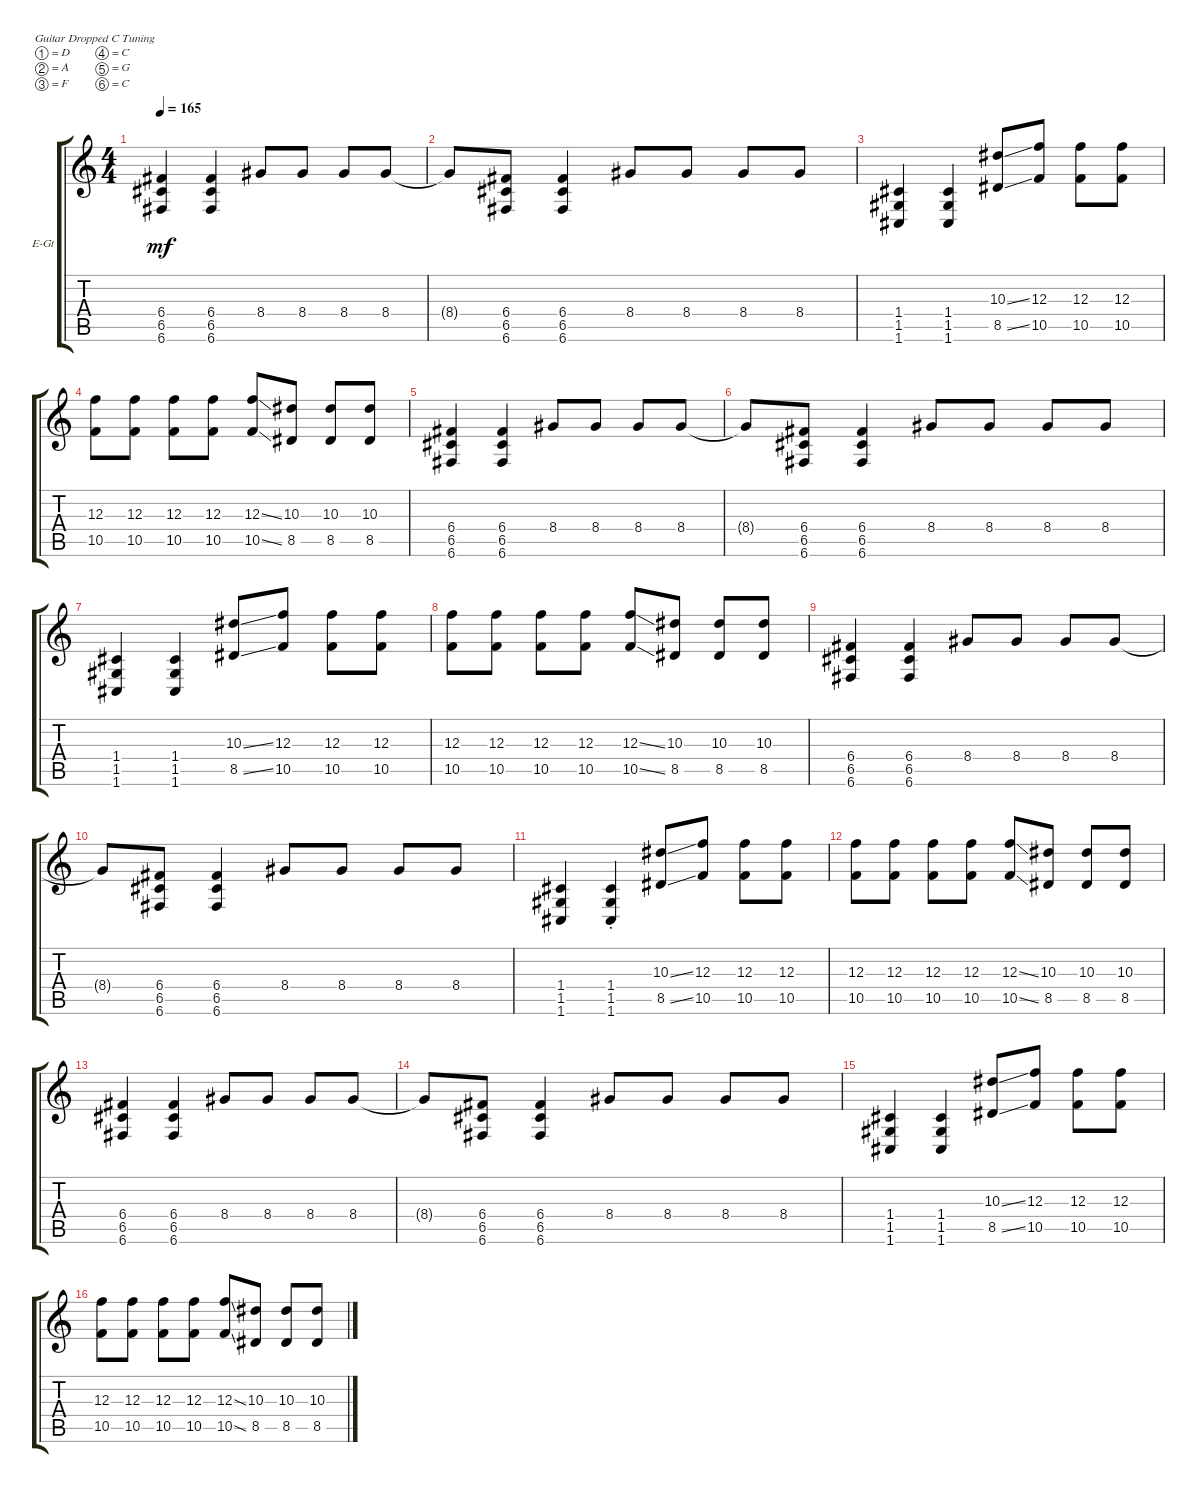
\defaultSystemsLayout 4
\bracketExtendMode groupsimilarinstruments
\firstSystemTrackNameOrientation horizontal
\otherSystemsTrackNameOrientation horizontal
\track ("Main Lead Left" "E-Gt") {instrument electricguitarclean}
\staff {score tabs}
\tuning (D4 A3 F3 C3 G2 C2)
\ts (4 4)
\tempo 165
\clef g2
\ks c
(6.6 6.5 6.4).4{dy mf} (6.4 6.5 6.6).4 8.4.8 8.4.8 8.4.8 8.4.8 |
8.4{t}.8 (6.6 6.5 6.4).8 (6.4 6.5 6.6).4 8.4.8 8.4.8 8.4.8 8.4.8 |
(1.6 1.5 1.4).4 (1.6 1.5 1.4).4 (8.5{ss} 10.3{ss}).8 (10.5 12.3).8 (10.5 12.3).8 (10.5 12.3).8 |
(10.5 12.3).8 (10.5 12.3).8 (10.5 12.3).8 (10.5 12.3).8 (10.5{ss} 12.3{ss}).8 (8.5 10.3).8 (8.5 10.3).8 (8.5 10.3).8 |
(6.6 6.5 6.4).4 (6.4 6.5 6.6).4 8.4.8 8.4.8 8.4.8 8.4.8 |
8.4{t}.8 (6.6 6.5 6.4).8 (6.4 6.5 6.6).4 8.4.8 8.4.8 8.4.8 8.4.8 |
(1.6 1.5 1.4).4 (1.6 1.5 1.4).4 (8.5{ss} 10.3{ss}).8 (10.5 12.3).8 (10.5 12.3).8 (10.5 12.3).8 |
(10.5 12.3).8 (10.5 12.3).8 (10.5 12.3).8 (10.5 12.3).8 (10.5{ss} 12.3{ss}).8 (8.5 10.3).8 (8.5 10.3).8 (8.5 10.3).8 |
(6.6 6.5 6.4).4 (6.4 6.5 6.6).4 8.4.8 8.4.8 8.4.8 8.4.8 |
8.4{t}.8 (6.6 6.5 6.4).8 (6.4 6.5 6.6).4 8.4.8 8.4.8 8.4.8 8.4.8 |
(1.6 1.5 1.4).4 (1.6{st} 1.5 1.4).4 (8.5{ss} 10.3{ss}).8 (10.5 12.3).8 (10.5 12.3).8 (10.5 12.3).8 |
(10.5 12.3).8 (10.5 12.3).8 (10.5 12.3).8 (10.5 12.3).8 (10.5{ss} 12.3{ss}).8 (8.5 10.3).8 (8.5 10.3).8 (8.5 10.3).8 |
(6.6 6.5 6.4).4 (6.4 6.5 6.6).4 8.4.8 8.4.8 8.4.8 8.4.8 |
8.4{t}.8 (6.6 6.5 6.4).8 (6.4 6.5 6.6).4 8.4.8 8.4.8 8.4.8 8.4.8 |
(1.6 1.5 1.4).4 (1.6 1.5 1.4).4 (8.5{ss} 10.3{ss}).8 (10.5 12.3).8 (10.5 12.3).8 (10.5 12.3).8 |
(10.5 12.3).8 (10.5 12.3).8 (10.5 12.3).8 (10.5 12.3).8 (10.5{ss} 12.3{ss}).8 (8.5 10.3).8 (8.5 10.3).8 (8.5 10.3).8
